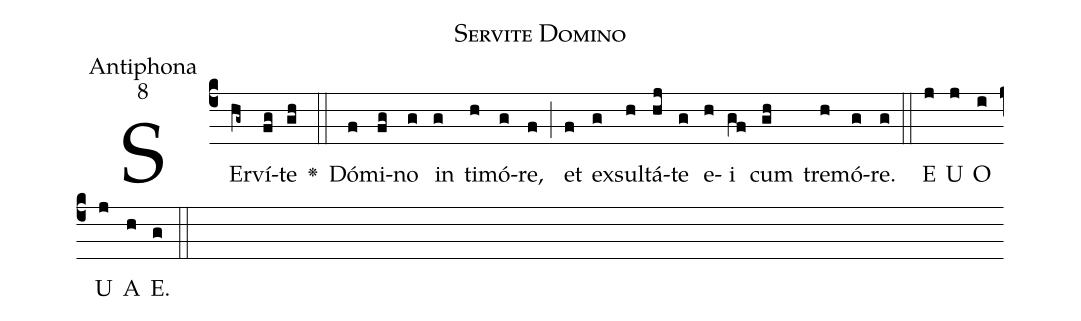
name:Servite Domino;
office-part:Antiphona;
mode:8;
%%
(c4) SEr(hg~)ví(fg)te(gh) <v>\greheightstar</v>(::) Dó(f)mi(fg)no(g) in(g) ti(h)mó(g)re,(f) (;) et(f) ex(g)sul(h)tá(hj)te(g) e(h)i(gf) cum(gh) tre(h)mó(g)re.(g) (::) E(j) U(j) O(i) U(j) A(h) E.(g) (::)
